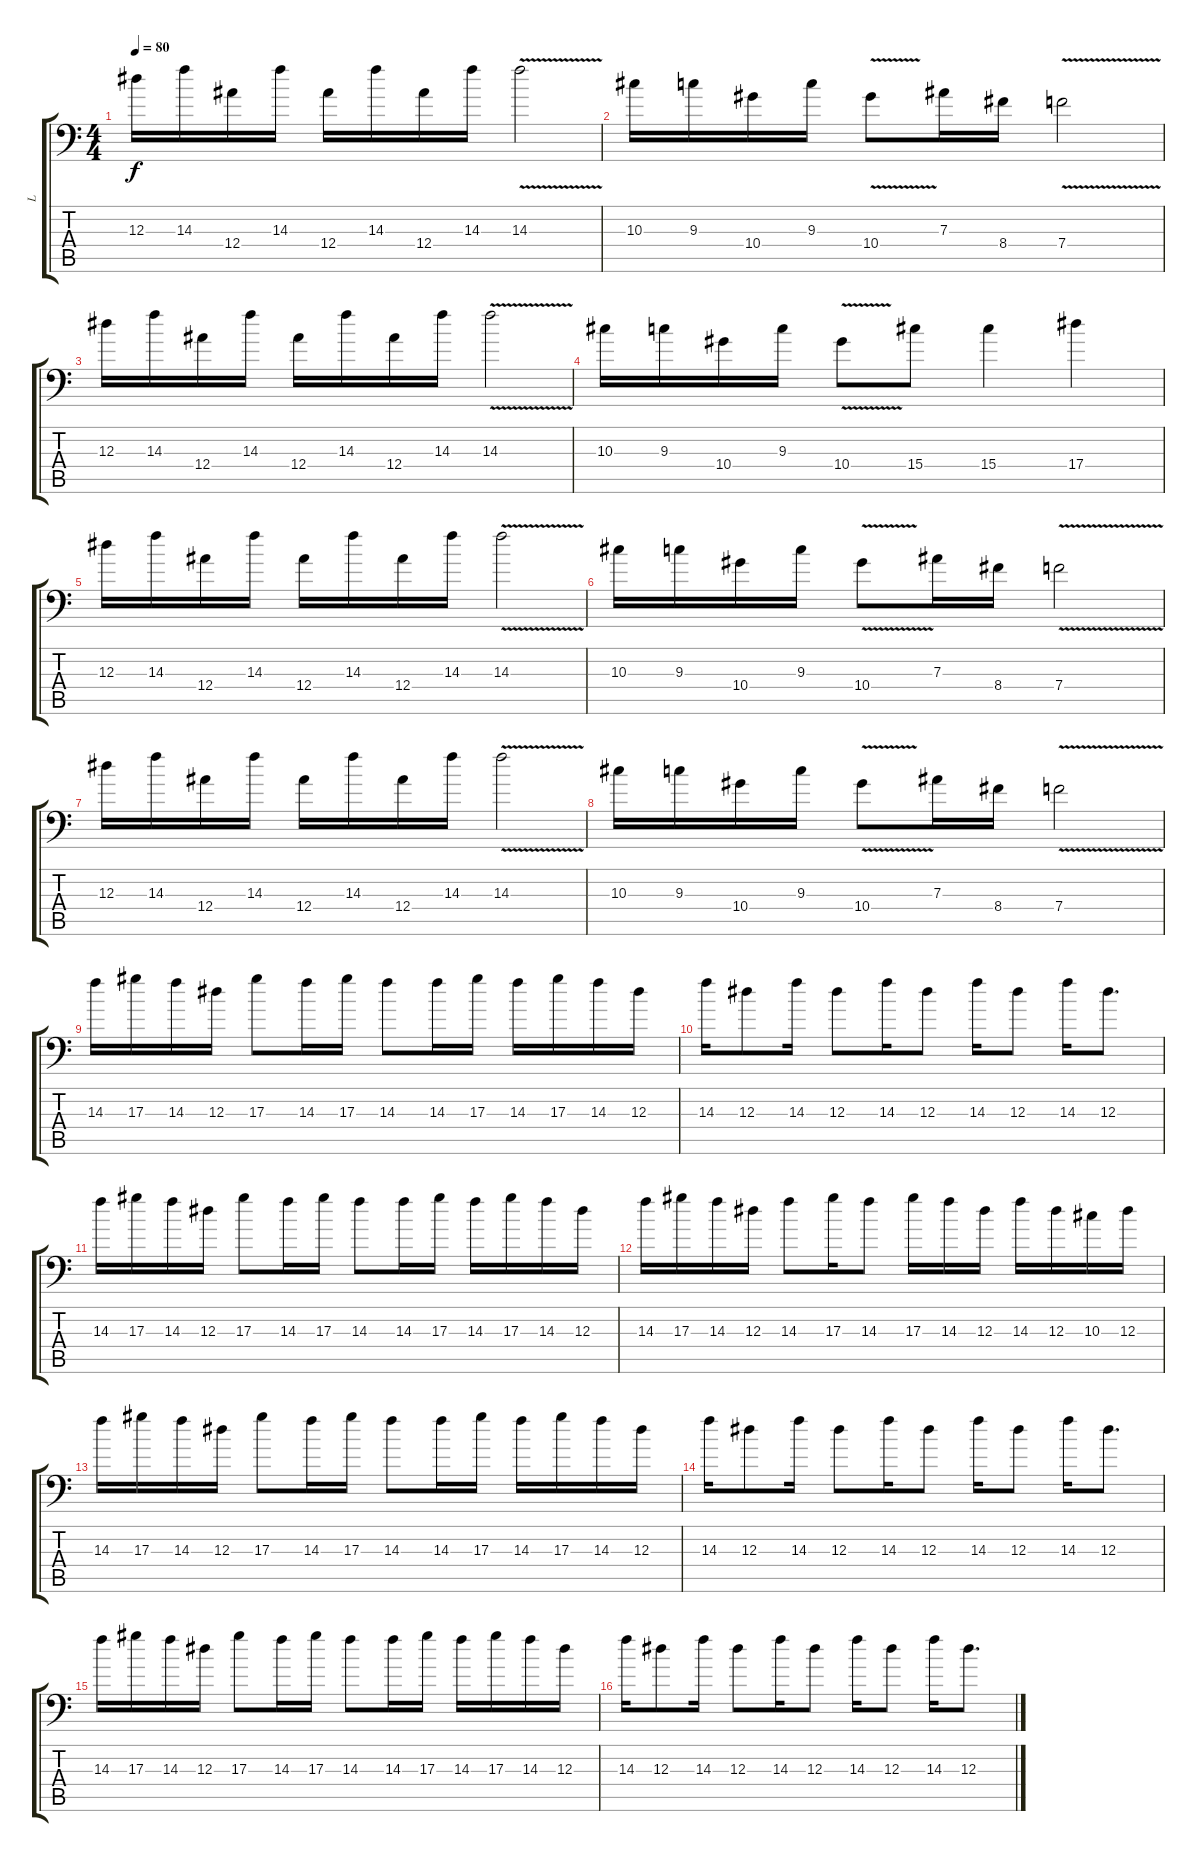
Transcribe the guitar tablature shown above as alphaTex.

\track ("L" "L") {instrument distortionguitar}
\staff {score tabs}
\tuning (C4 G3 Eb3 Bb2 F2 Bb1) {hide}
\ts (4 4)
\tempo 80
\clef f4
\ks c
12.3.16{dy f volume 7} 14.3.16 12.4.16 14.3.16 12.4.16 14.3.16 12.4.16 14.3.16 14.3{v}.2{volume 0} |
10.3.16{volume 7} 9.3.16 10.4.16 9.3.16 10.4{v}.8 7.3.16 8.4.16 7.4{v}.2{volume 0} |
12.3.16{volume 7} 14.3.16 12.4.16 14.3.16 12.4.16 14.3.16 12.4.16 14.3.16 14.3{v}.2{volume 0} |
10.3.16{volume 7} 9.3.16 10.4.16 9.3.16 10.4{v}.8 15.4.8 15.4.4{volume 0} 17.4.4 |
12.3.16{volume 7} 14.3.16 12.4.16 14.3.16 12.4.16 14.3.16 12.4.16 14.3.16 14.3{v}.2{volume 0} |
10.3.16{volume 7} 9.3.16 10.4.16 9.3.16 10.4{v}.8 7.3.16 8.4.16 7.4{v}.2{volume 0} |
12.3.16{volume 7} 14.3.16 12.4.16 14.3.16 12.4.16 14.3.16 12.4.16 14.3.16 14.3{v}.2{volume 0} |
10.3.16{volume 7} 9.3.16 10.4.16 9.3.16 10.4{v}.8 7.3.16 8.4.16 7.4{v}.2{volume 0} |
14.3.16{volume 10} 17.3.16 14.3.16 12.3.16 17.3.8 14.3.16 17.3.16 14.3.8 14.3.16 17.3.16 14.3.16 17.3.16 14.3.16 12.3.16 |
14.3.16 12.3.8 14.3.16 12.3.8 14.3.16 12.3.8 14.3.16 12.3.8 14.3.16 12.3.8{d} |
14.3.16 17.3.16 14.3.16 12.3.16 17.3.8 14.3.16 17.3.16 14.3.8 14.3.16 17.3.16 14.3.16 17.3.16 14.3.16 12.3.16 |
14.3.16 17.3.16 14.3.16 12.3.16 14.3.8 17.3.16 14.3.8 17.3.16 14.3.16 12.3.16 14.3.16 12.3.16 10.3.16 12.3.16 |
14.3.16 17.3.16 14.3.16 12.3.16 17.3.8 14.3.16 17.3.16 14.3.8 14.3.16 17.3.16 14.3.16 17.3.16 14.3.16 12.3.16 |
14.3.16 12.3.8 14.3.16 12.3.8 14.3.16 12.3.8 14.3.16 12.3.8 14.3.16 12.3.8{d} |
14.3.16 17.3.16 14.3.16 12.3.16 17.3.8 14.3.16 17.3.16 14.3.8 14.3.16 17.3.16 14.3.16 17.3.16 14.3.16 12.3.16 |
14.3.16 12.3.8 14.3.16 12.3.8 14.3.16 12.3.8 14.3.16 12.3.8 14.3.16 12.3.8{d}
